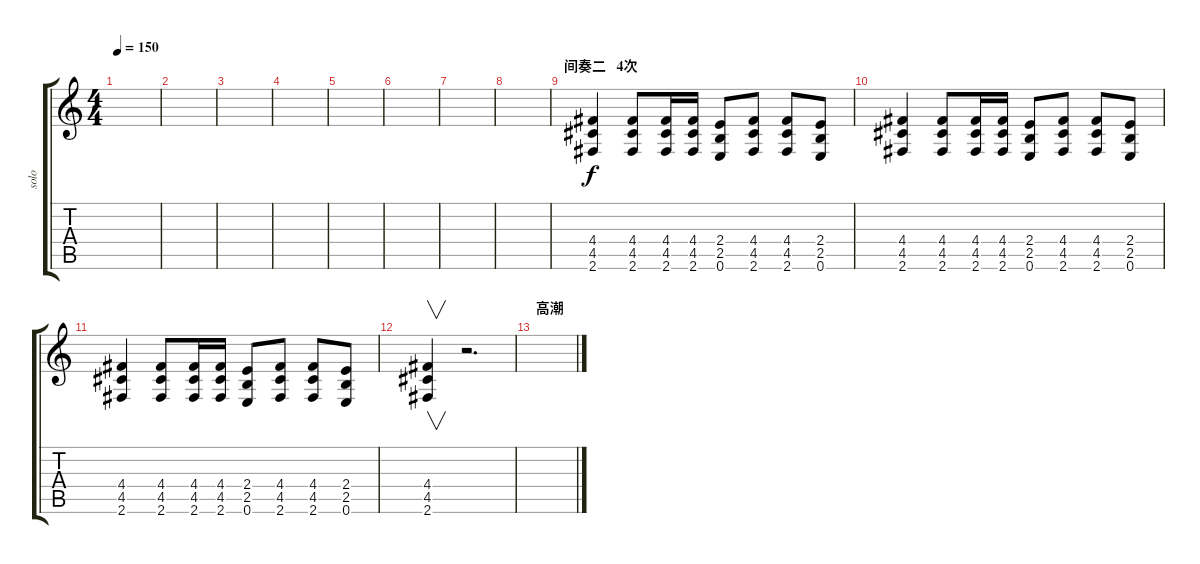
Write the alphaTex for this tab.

\track ("solo" "solo") {instrument distortionguitar}
\staff {score tabs}
\tuning (E4 B3 G3 D3 A2 E2) {hide}
\ts (4 4)
\tempo 150
\clef g2
\ks c
|
|
|
|
|
|
|
|
\section ("" "间奏二   4次")
(4.4 4.5 2.6).4 (4.4 4.5 2.6).8 (4.4 4.5 2.6).16 (4.4 4.5 2.6).16 (2.4 2.5 0.6).8 (4.4 4.5 2.6).8 (4.4 4.5 2.6).8 (2.4 2.5 0.6).8 |
(4.4 4.5 2.6).4 (4.4 4.5 2.6).8 (4.4 4.5 2.6).16 (4.4 4.5 2.6).16 (2.4 2.5 0.6).8 (4.4 4.5 2.6).8 (4.4 4.5 2.6).8 (2.4 2.5 0.6).8 |
(4.4 4.5 2.6).4 (4.4 4.5 2.6).8 (4.4 4.5 2.6).16 (4.4 4.5 2.6).16 (2.4 2.5 0.6).8 (4.4 4.5 2.6).8 (4.4 4.5 2.6).8 (2.4 2.5 0.6).8 |
(4.4 4.5 2.6).4{v} r.2{d} |
\section ("" "高潮")
